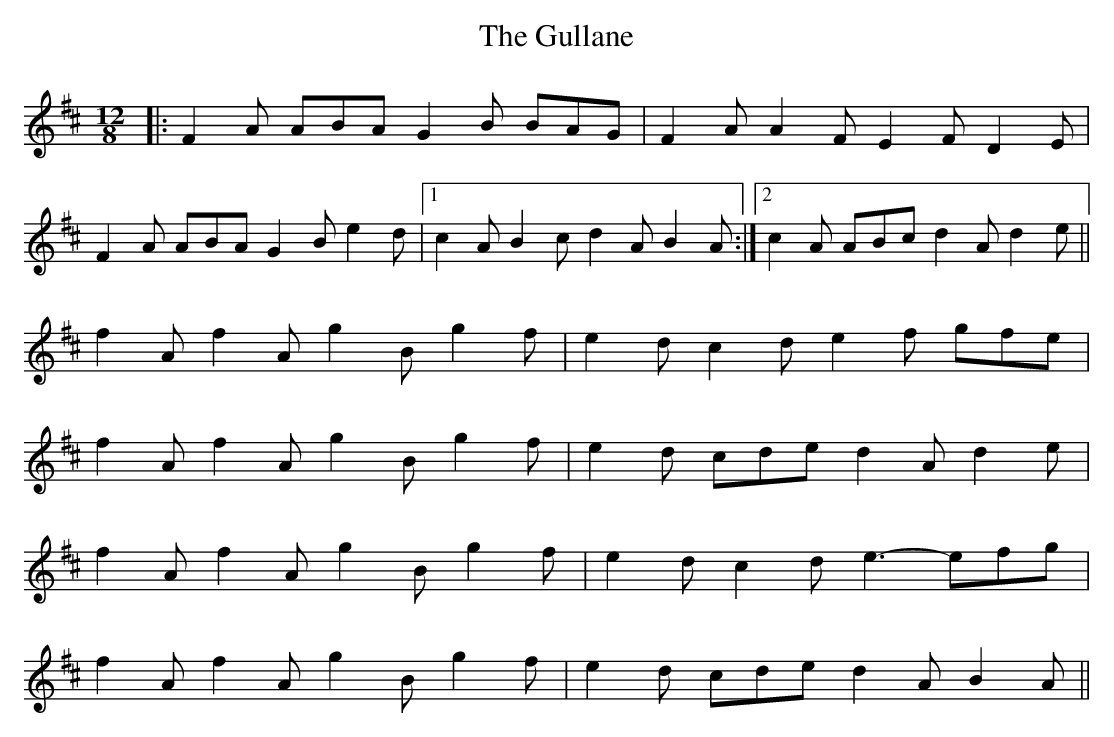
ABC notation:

X:1
T: The Gullane
M: 12/8
L: 1/8
K: Dmaj
|:F2A ABA G2B BAG|F2A A2F E2F D2E|
F2A ABA G2B e2d|1 c2A B2c d2A B2A:|2 c2A ABc d2A d2e||
f2A f2A g2B g2f|e2d c2d e2f gfe|
f2A f2A g2B g2f|e2d cde d2A d2e|
f2A f2A g2B g2f|e2d c2d e3- efg|
f2A f2A g2B g2f|e2d cde d2A B2A||
